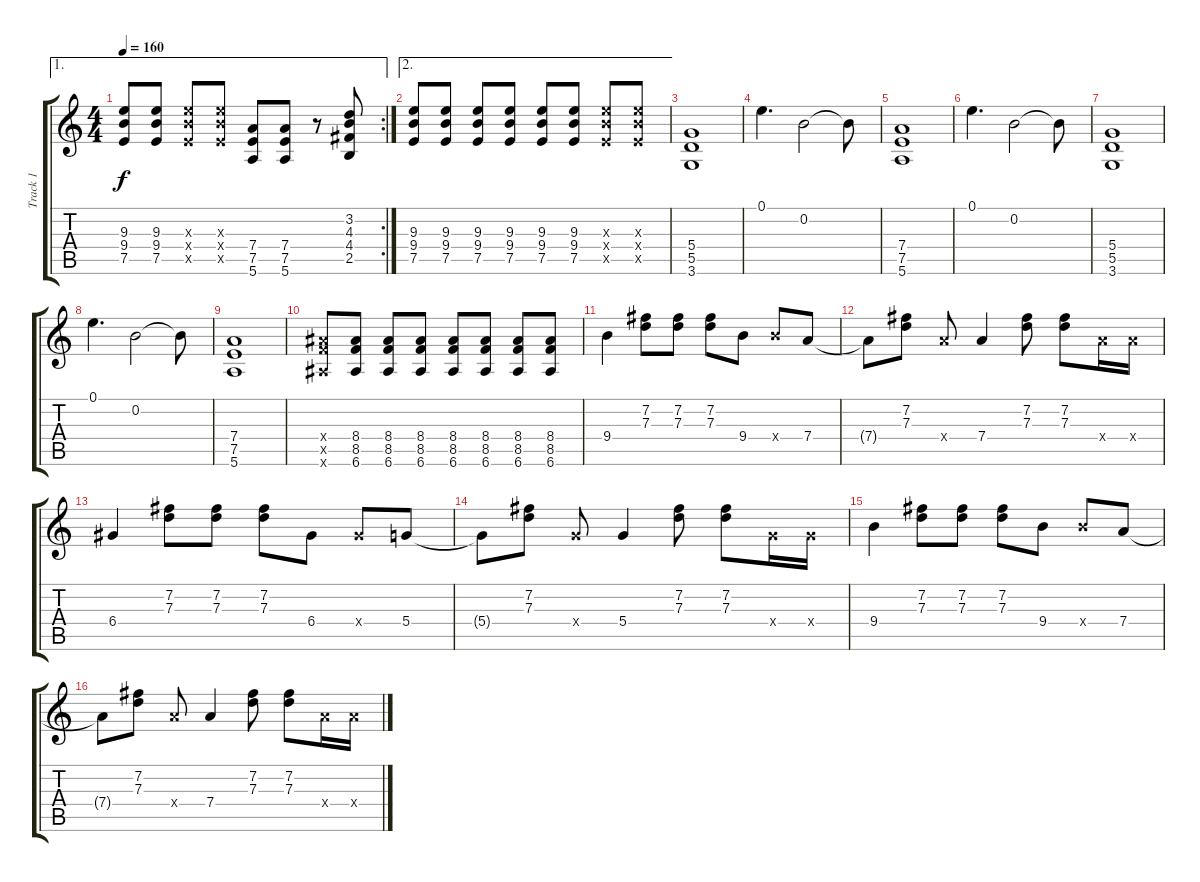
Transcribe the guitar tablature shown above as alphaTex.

\track ("Track 1" "Track 1") {instrument overdrivenguitar}
\staff {score tabs}
\tuning (E4 B3 G3 D3 A2 E2) {hide}
\ae 1
\rc 2
\ts (4 4)
\tempo 160
\clef g2
\ks c
(9.3 9.4 7.5).8{dy f} (9.3 9.4 7.5).8 (9.3{x} 9.4{x} 7.5{x}).8 (9.3{x} 9.4{x} 7.5{x}).8 (7.4 7.5 5.6).8 (7.4 7.5 5.6).8 r.8 (3.2 4.3 4.4 2.5).8 |
\ae 2
(9.3 9.4 7.5).8 (9.3 9.4 7.5).8 (9.3 9.4 7.5).8 (9.3 9.4 7.5).8 (9.3 9.4 7.5).8 (9.3 9.4 7.5).8 (9.3{x} 9.4{x} 7.5{x}).8 (9.3{x} 9.4{x} 7.5{x}).8 |
(5.4 5.5 3.6).1 |
0.1.4{d} 0.2.2 0.2{t}.8 |
(7.4 7.5 5.6).1 |
0.1.4{d} 0.2.2 0.2{t}.8 |
(5.4 5.5 3.6).1 |
0.1.4{d} 0.2.2 0.2{t}.8 |
(7.4 7.5 5.6).1 |
(8.4{x} 8.5{x} 6.6{x}).8 (8.4 8.5 6.6).8 (8.4 8.5 6.6).8 (8.4 8.5 6.6).8 (8.4 8.5 6.6).8 (8.4 8.5 6.6).8 (8.4 8.5 6.6).8 (8.4 8.5 6.6).8 |
9.4.4 (7.2 7.3).8 (7.2 7.3).8 (7.2 7.3).8 9.4.8 9.4{x}.8 7.4.8 |
7.4{t}.8 (7.2 7.3).8 7.4{x}.8 7.4.4 (7.2 7.3).8 (7.2 7.3).8 7.4{x}.16 7.4{x}.16 |
6.4.4 (7.2 7.3).8 (7.2 7.3).8 (7.2 7.3).8 6.4.8 6.4{x}.8 5.4.8 |
5.4{t}.8 (7.2 7.3).8 5.4{x}.8 5.4.4 (7.2 7.3).8 (7.2 7.3).8 5.4{x}.16 5.4{x}.16 |
9.4.4 (7.2 7.3).8 (7.2 7.3).8 (7.2 7.3).8 9.4.8 9.4{x}.8 7.4.8 |
7.4{t}.8 (7.2 7.3).8 7.4{x}.8 7.4.4 (7.2 7.3).8 (7.2 7.3).8 7.4{x}.16 7.4{x}.16
